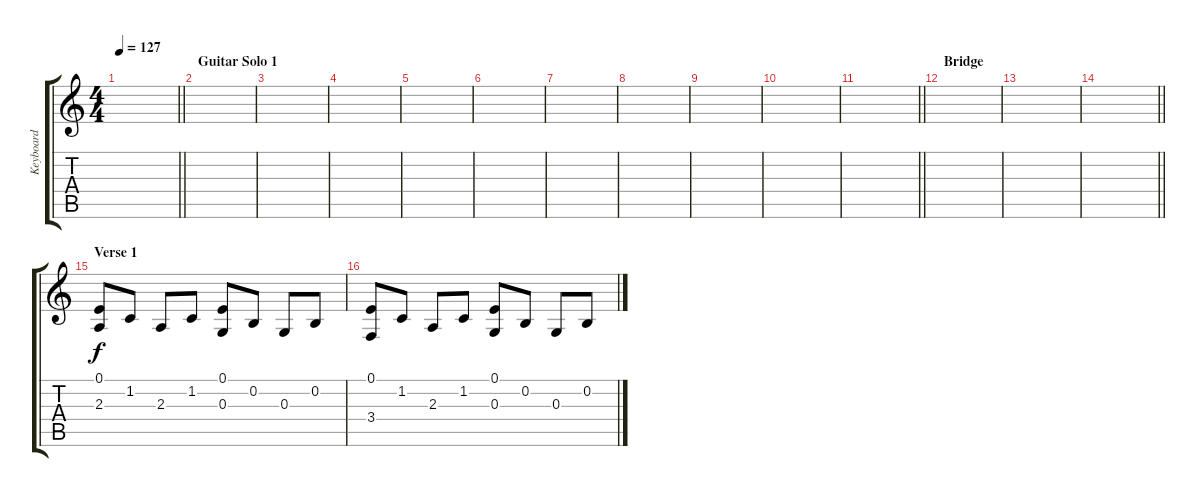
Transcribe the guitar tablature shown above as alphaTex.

\track ("Keyboard" "Keyboard") {instrument acousticgrandpiano}
\staff {score tabs}
\tuning (E4 B3 G3 D3 A2 E2) {hide}
\ts (4 4)
\tempo 127
\clef g2
\barLineRight lightlight
\ks c
|
\section ("" "Guitar Solo 1")
|
|
|
|
|
|
|
|
|
\barLineRight lightlight
|
\section ("" "Bridge")
|
|
\barLineRight lightlight
|
\section ("" "Verse 1")
(0.1 2.3).8 1.2.8 2.3.8 1.2.8 (0.1 0.3).8 0.2.8 0.3.8 0.2.8 |
(0.1 3.4).8 1.2.8 2.3.8 1.2.8 (0.1 0.3).8 0.2.8 0.3.8 0.2.8
